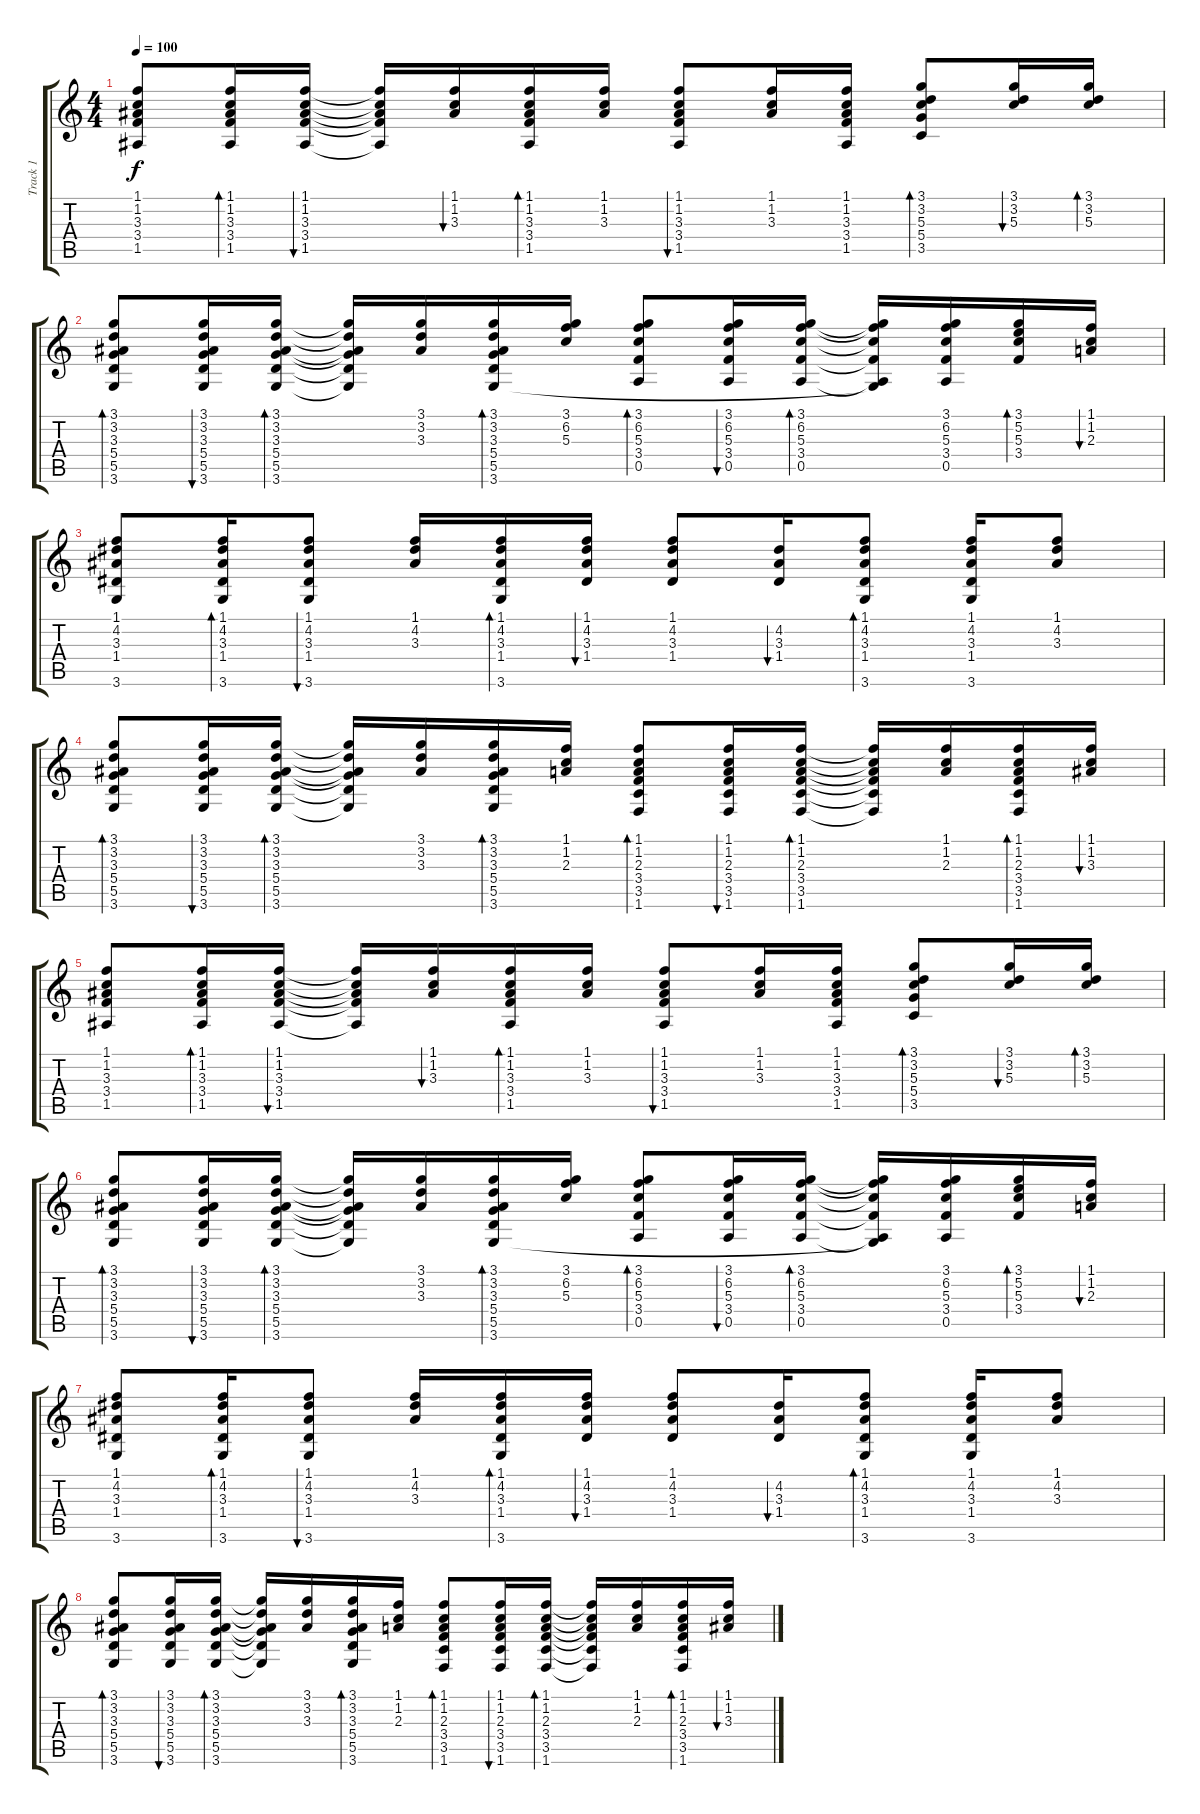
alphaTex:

\track ("Track 1" "Track 1") {instrument acousticguitarsteel}
\staff {score tabs}
\tuning (E4 B3 G3 D3 A2 E2) {hide}
\ts (4 4)
\tempo 100
\clef g2
\ks c
(1.1 1.2 3.3 3.4 1.5).8{dy f} (1.1 1.2 3.3 3.4 1.5).16{bd 60} (1.1 1.2 3.3 3.4 1.5).16{bu 60} (1.1{t} 1.2{t} 3.3{t} 3.4{t} 1.5{t}).16 (1.1 1.2 3.3).16{bu 60} (1.1 1.2 3.3 3.4 1.5).16{bd 60} (1.1 1.2 3.3).16 (1.1 1.2 3.3 3.4 1.5).8{bu 60} (1.1 1.2 3.3).16 (1.1 1.2 3.3 3.4 1.5).16 (3.1 3.2 5.3 5.4 3.5).8{bd 60} (3.1 3.2 5.3).16{bu 60} (3.1 3.2 5.3).16{bd 60} |
(3.1 3.2 3.3 5.4 5.5 3.6).8{bd 60} (3.1 3.2 3.3 5.4 5.5 3.6).16{bu 60} (3.1 3.2 3.3 5.4 5.5 3.6).16{bd 60} (3.1{t} 3.2{t} 3.3{t} 5.4{t} 5.5{t} 3.6{t}).16 (3.1 3.2 3.3).16 (3.1 3.2 3.3 5.4 5.5 3.6).16{bd 60} (3.1 6.2 5.3).16 (3.1 6.2 5.3 3.4 0.5).8{bd 60} (3.1 6.2 5.3 3.4 0.5).16{bu 60} (3.1 6.2 5.3 3.4 0.5).16{bd 60} (3.1{t} 6.2{t} 5.3{t} 3.4{t} 0.5{t} 3.6{t}).16 (3.1 6.2 5.3 3.4 0.5).16 (3.1 5.2 5.3 3.4).16{bd 60} (1.1 1.2 2.3).16{bu 60} |
(1.1 4.2 3.3 1.4 3.6).8 (1.1 4.2 3.3 1.4 3.6).16{bd 60} (1.1 4.2 3.3 1.4 3.6).8{bu 60} (1.1 4.2 3.3).16 (1.1 4.2 3.3 1.4 3.6).16{bd 60} (1.1 4.2 3.3 1.4).16{bu 60} (1.1 4.2 3.3 1.4).8 (4.2 3.3 1.4).16{bu 60} (1.1 4.2 3.3 1.4 3.6).8{bd 60} (1.1 4.2 3.3 1.4 3.6).16 (1.1 4.2 3.3).8 |
(3.1 3.2 3.3 5.4 5.5 3.6).8{bd 60} (3.1 3.2 3.3 5.4 5.5 3.6).16{bu 60} (3.1 3.2 3.3 5.4 5.5 3.6).16{bd 60} (3.1{t} 3.2{t} 3.3{t} 5.4{t} 5.5{t} 3.6{t}).16 (3.1 3.2 3.3).16 (3.1 3.2 3.3 5.4 5.5 3.6).16{bd 60} (1.1 1.2 2.3).16 (1.1 1.2 2.3 3.4 3.5 1.6).8{bd 60} (1.1 1.2 2.3 3.4 3.5 1.6).16{bu 60} (1.1 1.2 2.3 3.4 3.5 1.6).16{bd 60} (1.1{t} 1.2{t} 2.3{t} 3.4{t} 3.5{t} 1.6{t}).16 (1.1 1.2 2.3).16 (1.1 1.2 2.3 3.4 3.5 1.6).16{bd 60} (1.1 1.2 3.3).16{bu 60} |
(1.1 1.2 3.3 3.4 1.5).8 (1.1 1.2 3.3 3.4 1.5).16{bd 60} (1.1 1.2 3.3 3.4 1.5).16{bu 60} (1.1{t} 1.2{t} 3.3{t} 3.4{t} 1.5{t}).16 (1.1 1.2 3.3).16{bu 60} (1.1 1.2 3.3 3.4 1.5).16{bd 60} (1.1 1.2 3.3).16 (1.1 1.2 3.3 3.4 1.5).8{bu 60} (1.1 1.2 3.3).16 (1.1 1.2 3.3 3.4 1.5).16 (3.1 3.2 5.3 5.4 3.5).8{bd 60} (3.1 3.2 5.3).16{bu 60} (3.1 3.2 5.3).16{bd 60} |
(3.1 3.2 3.3 5.4 5.5 3.6).8{bd 60} (3.1 3.2 3.3 5.4 5.5 3.6).16{bu 60} (3.1 3.2 3.3 5.4 5.5 3.6).16{bd 60} (3.1{t} 3.2{t} 3.3{t} 5.4{t} 5.5{t} 3.6{t}).16 (3.1 3.2 3.3).16 (3.1 3.2 3.3 5.4 5.5 3.6).16{bd 60} (3.1 6.2 5.3).16 (3.1 6.2 5.3 3.4 0.5).8{bd 60} (3.1 6.2 5.3 3.4 0.5).16{bu 60} (3.1 6.2 5.3 3.4 0.5).16{bd 60} (3.1{t} 6.2{t} 5.3{t} 3.4{t} 0.5{t} 3.6{t}).16 (3.1 6.2 5.3 3.4 0.5).16 (3.1 5.2 5.3 3.4).16{bd 60} (1.1 1.2 2.3).16{bu 60} |
(1.1 4.2 3.3 1.4 3.6).8 (1.1 4.2 3.3 1.4 3.6).16{bd 60} (1.1 4.2 3.3 1.4 3.6).8{bu 60} (1.1 4.2 3.3).16 (1.1 4.2 3.3 1.4 3.6).16{bd 60} (1.1 4.2 3.3 1.4).16{bu 60} (1.1 4.2 3.3 1.4).8 (4.2 3.3 1.4).16{bu 60} (1.1 4.2 3.3 1.4 3.6).8{bd 60} (1.1 4.2 3.3 1.4 3.6).16 (1.1 4.2 3.3).8 |
(3.1 3.2 3.3 5.4 5.5 3.6).8{bd 60} (3.1 3.2 3.3 5.4 5.5 3.6).16{bu 60} (3.1 3.2 3.3 5.4 5.5 3.6).16{bd 60} (3.1{t} 3.2{t} 3.3{t} 5.4{t} 5.5{t} 3.6{t}).16 (3.1 3.2 3.3).16 (3.1 3.2 3.3 5.4 5.5 3.6).16{bd 60} (1.1 1.2 2.3).16 (1.1 1.2 2.3 3.4 3.5 1.6).8{bd 60} (1.1 1.2 2.3 3.4 3.5 1.6).16{bu 60} (1.1 1.2 2.3 3.4 3.5 1.6).16{bd 60} (1.1{t} 1.2{t} 2.3{t} 3.4{t} 3.5{t} 1.6{t}).16 (1.1 1.2 2.3).16 (1.1 1.2 2.3 3.4 3.5 1.6).16{bd 60} (1.1 1.2 3.3).16{bu 60}
